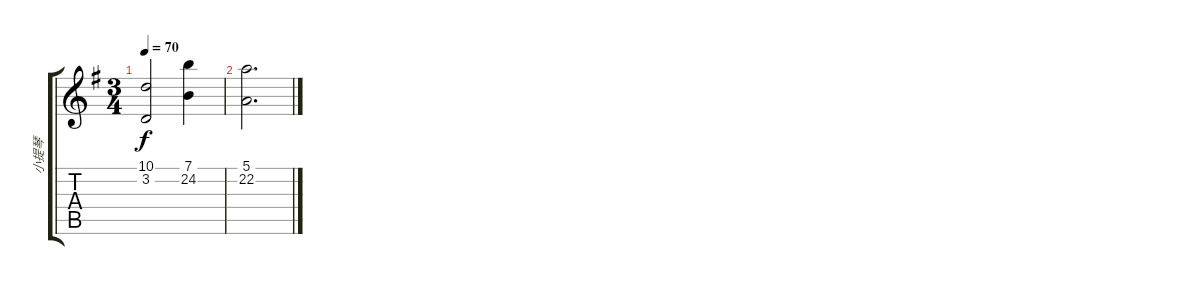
\track ("小提琴" "小提琴") {instrument stringensemble2}
\staff {score tabs}
\tuning (E4 B3 G3 D3 A2 E2) {hide}
\ts (3 4)
\tempo 70
\clef g2
\ks g
(10.1 3.2).2{dy f} (7.1 24.2).4 |
(5.1 22.2).2{d}
